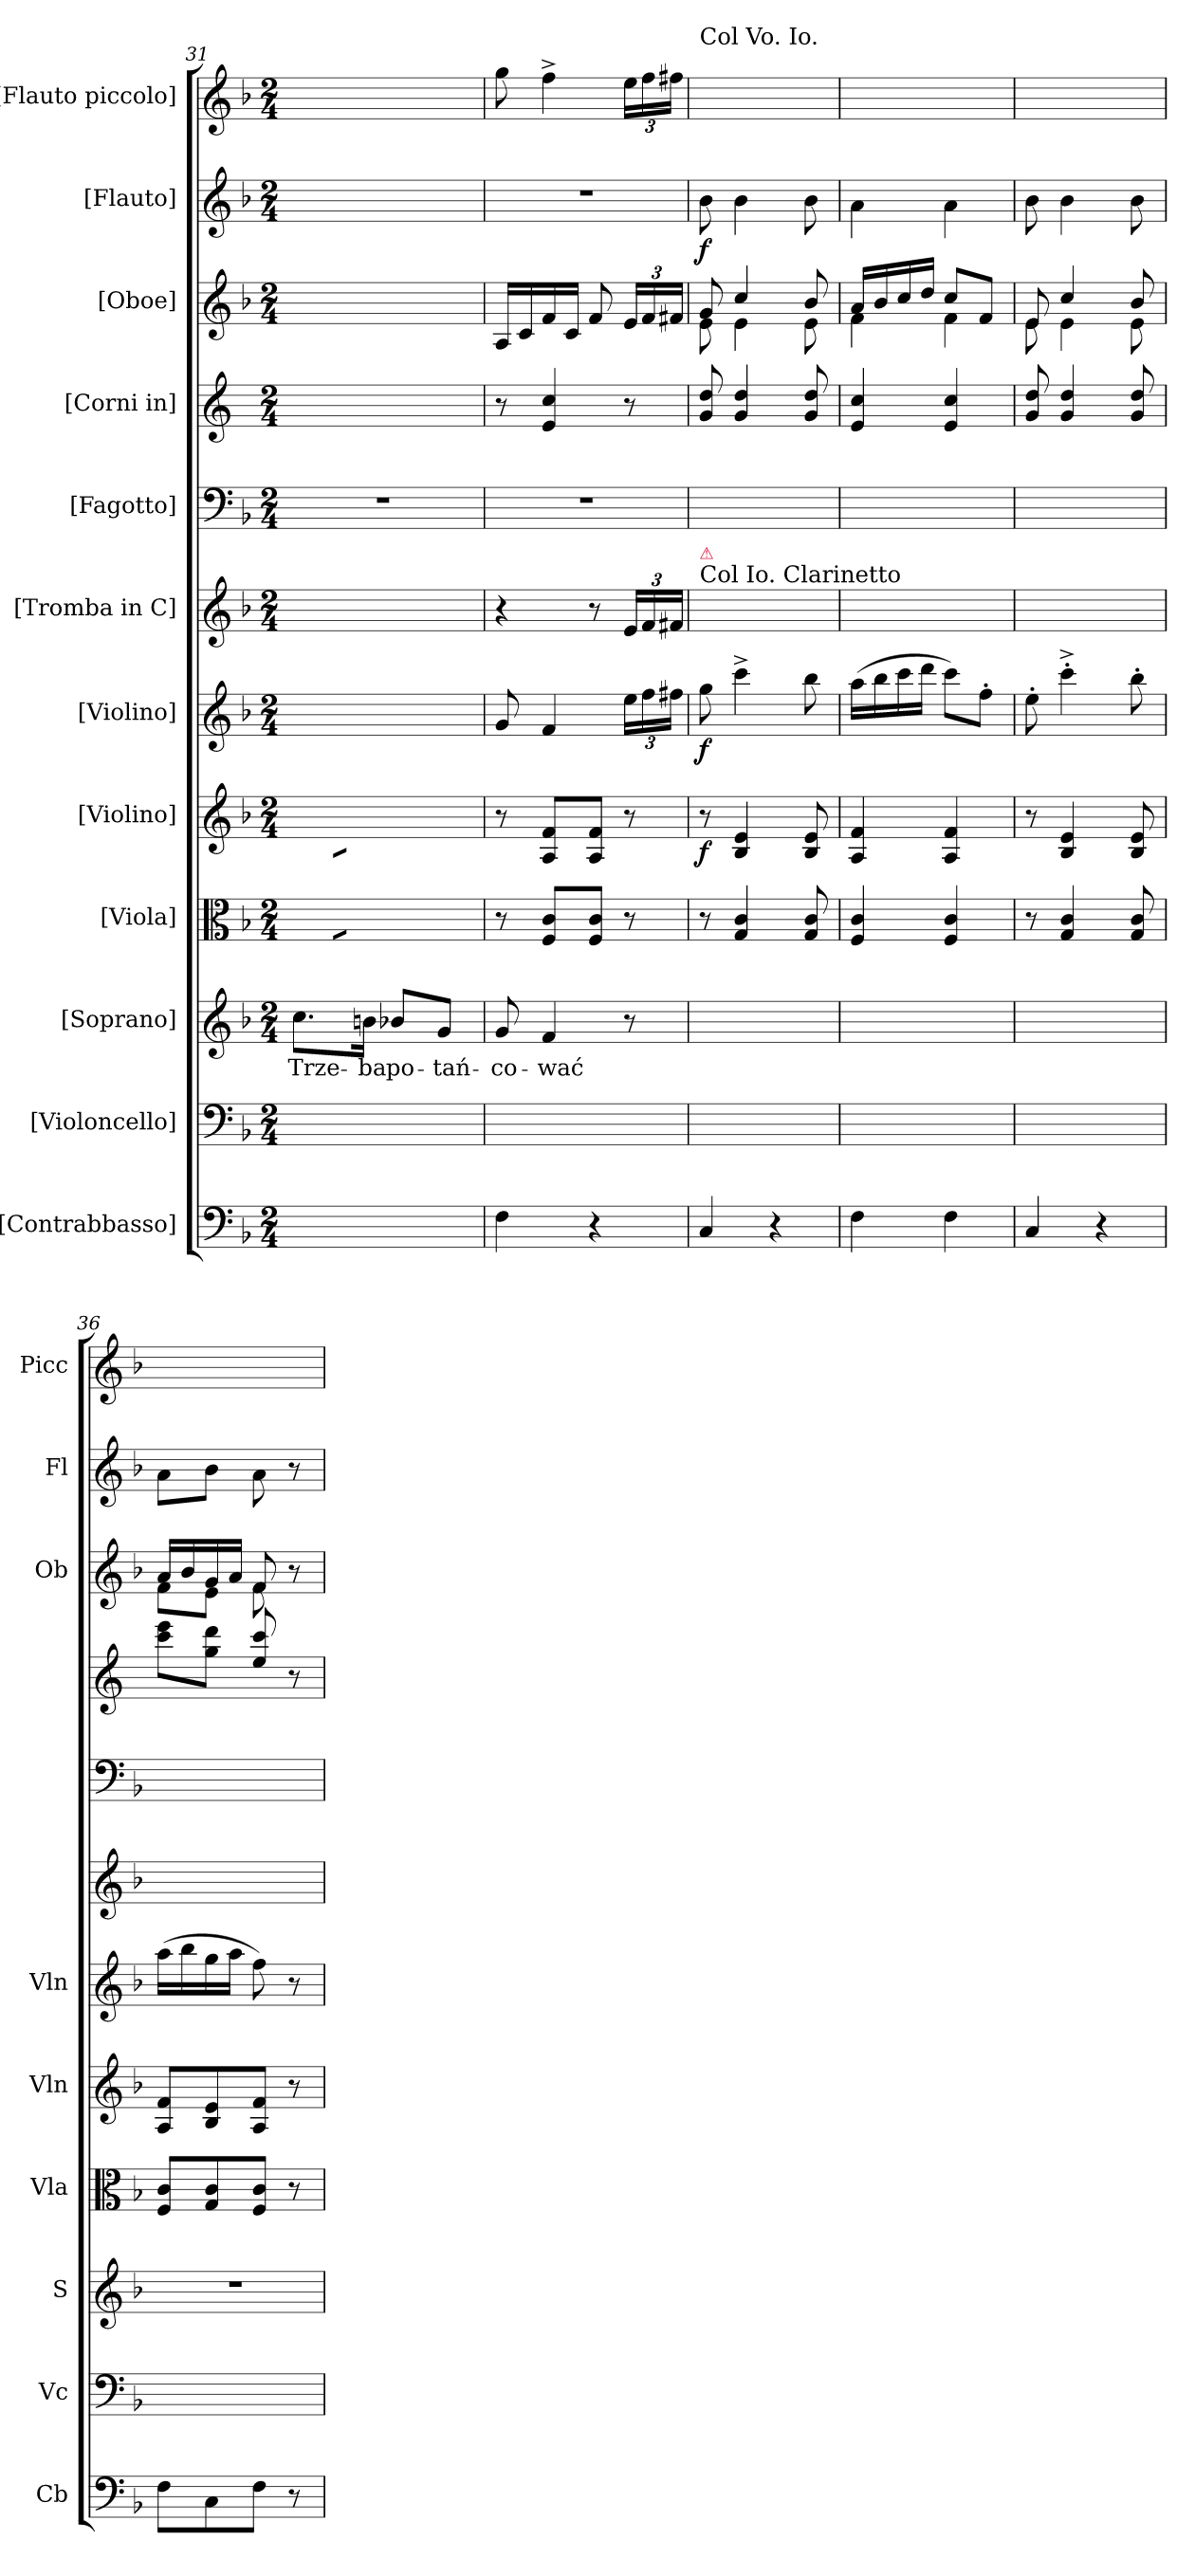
**kern	**kern	**kern	**text	**kern	**kern	**dynam	**kern	**dynam	**kern	**kern	**kern	**kern	**kern	**dynam	**kern
*part12	*part11	*part10	*part10	*part9	*part8	*part8	*part7	*part7	*part6	*part5	*part4	*part3	*part2	*part2	*part1
*staff12	*staff11	*staff10	*staff10	*staff9	*staff8	*staff8	*staff7	*staff7	*staff6	*staff5	*staff4	*staff3	*staff2	*staff2	*staff1
*I"[Contrabbasso]	*I"[Violoncello]	*I"[Soprano]	*	*I"[Viola]	*I"[Violino]	*	*I"[Violino]	*	*I"[Tromba in C]	*I"[Fagotto]	*I"[Corni in]	*I"[Oboe]	*I"[Flauto]	*	*I"[Flauto piccolo]
*I'Cb	*I'Vc	*I'S	*	*I'Vla	*I'Vln	*	*I'Vln	*	*	*	*	*I'Ob	*I'Fl	*	*I'Picc
*clefF4	*clefF4	*clefG2	*	*clefC3	*clefG2	*	*clefG2	*	*clefG2	*clefF4	*clefG2	*clefG2	*clefG2	*	*clefG2
*	*	*	*	*	*	*	*	*	*	*	*ITrd4c7	*	*	*	*
*k[b-]	*k[b-]	*k[b-]	*	*k[b-]	*k[b-]	*	*k[b-]	*	*k[b-]	*k[b-]	*k[b-]	*k[b-]	*k[b-]	*	*k[b-]
*M2/4	*M2/4	*M2/4	*	*M2/4	*M2/4	*	*M2/4	*	*M2/4	*M2/4	*M2/4	*M2/4	*M2/4	*	*M2/4
=31	=31	=31	=31	=31	=31	=31	=31	=31	=31	=31	=31	=31	=31	=31	=31
4C/yy	4C/yy	8.cc\L	Trze-	8ryy	8ryy	.	8.cc\Lyy]	.	2ryy	2r	2cyy/ 2gyy/	16B-/LLyy	2ryy	.	8ccc\Lyy
.	.	.	.	.	.	.	.	.	.	.	.	16c/yy	.	.	.
*	*	*	*	*tremolo	*	*	*	*	*	*	*	*	*	*	*
*	*	*	*	*	*tremolo	*	*	*	*	*	*	*	*	*	*
.	.	.	.	8Gyy/ 8cyy/L	8B-yy/ 8eyy/L	.	.	.	.	.	.	16e/yy	.	.	8bbn\Jyy
.	.	16bn\Jk	-ba	.	.	.	16bnJkyy	.	.	.	.	16c/JJyy	.	.	.
4ryy	4ryy	8b-X/L	po-	8Gyy/ 8cyy/	8B-yy/ 8eyy/	.	8b-X'/Lyy	.	.	.	.	16B-/LLyy	.	.	8bb-X'\Lyy
.	.	.	.	.	.	.	.	.	.	.	.	16c/yy	.	.	.
.	.	8g/J	-tań-	8Gyy/ 8cyy/J	8B-yy/ 8eyy/J	.	8g'/Jyy	.	.	.	.	16e/yy	.	.	8gg'\Jyy
*	*	*	*	*	*Xtremolo	*	*	*	*	*	*	*	*	*	*
*	*	*	*	*Xtremolo	*	*	*	*	*	*	*	*	*	*	*
.	.	.	.	.	.	.	.	.	.	.	.	16c/JJyy	.	.	.
=32	=32	=32	=32	=32	=32	=32	=32	=32	=32	=32	=32	=32	=32	=32	=32
4F\	4F\yy	8g/	-co-	8r	8r	.	8g/	.	4r	2r	8r	16A/LL	2r	.	8gg\
.	.	.	.	.	.	.	.	.	.	.	.	16c/	.	.	.
.	.	4f/	-wać	8F/ 8c/L	8A/ 8f/L	.	4f/	.	.	.	4A/ 4f/	16f/	.	.	4ff^<\
.	.	.	.	.	.	.	.	.	.	.	.	16c/JJ	.	.	.
4r	4ryy	.	.	8F/ 8c/J	8A/ 8f/J	.	.	.	8r	.	.	8f/	.	.	.
.	.	8r	.	8r	8r	.	24ee\LL	.	24e/LL	.	8r	24e/LL	.	.	24ee\LL
.	.	.	.	.	.	.	24ff\	.	24f/	.	.	24f/	.	.	24ff\
.	.	.	.	.	.	.	24ff#X\JJ	.	24f#X/JJ	.	.	24f#X/JJ	.	.	24ff#X\JJ
=33	=33	=33	=33	=33	=33	=33	=33	=33	=33	=33	=33	=33	=33	=33	=33
*	*	*	*	*	*	*	*	*	*	*	*	*^	*	*	*
!	!	!	!	!	!	!	!	!	!	!	!	!	!	!	!	!LO:TX:a:t=Col Vo. Io.
!	!	!	!	!	!	!	!	!	!LO:TX:a:t=Col Io. Clarinetto	!	!	!	!	!	!	!
!	!	!	!	!	!	!	!	!	!LO:TX:a:color=crimson:t=⚠	!	!	!	!	!	!	!
4C/	4C/yy	2ryy	.	8r	8r	f	8gg\	f	8g/yy	2ryy	8c/ 8g/	8g/	8e\	8b-\	f	8gg\yy
.	.	.	.	4G/ 4c/	4B-/ 4e/	.	4ccc^<\	.	4cc/yy	.	4c/ 4g/	4cc/	4e\	4b-\	.	4ccc^<\yy
4r	4ryy	.	.	.	.	.	.	.	.	.	.	.	.	.	.	.
.	.	.	.	8G/ 8c/	8B-/ 8e/	.	8bb-\	.	8g/yy	.	8c/ 8g/	8b-/	8e\	8b-\	.	8bb-\yy
=34	=34	=34	=34	=34	=34	=34	=34	=34	=34	=34	=34	=34	=34	=34	=34	=34
4F\	4F\yy	2ryy	.	4F/ 4c/	4A/ 4f/	.	(16aa\LL	.	16aLLyy	2ryy	4A/ 4f/	16a/LL	4f\	4a\	.	16aa\LLyy
.	.	.	.	.	.	.	16bb-\	.	16b-yy	.	.	16b-/	.	.	.	16bb-\yy
.	.	.	.	.	.	.	16ccc\	.	16ccyy	.	.	16cc/	.	.	.	16ccc\yy
.	.	.	.	.	.	.	16ddd\JJ	.	16ddJJyy	.	.	16dd/JJ	.	.	.	16ddd\JJyy
4F\	4F\yy	.	.	4F/ 4c/	4A/ 4f/	.	8ccc\L)	.	8ccLyy	.	4A/ 4f/	8cc/L	4f\	4a\	.	8ccc\Lyy
.	.	.	.	.	.	.	8ff'\J	.	8fJyy	.	.	8f/J	.	.	.	8ff'\Jyy
=35	=35	=35	=35	=35	=35	=35	=35	=35	=35	=35	=35	=35	=35	=35	=35	=35
4C/	4C/yy	2ryy	.	8r	8r	.	8ee'\	.	8eyy	2ryy	8c/ 8g/	8e/	8e\	8b-\	.	8ee'\yy
.	.	.	.	4G/ 4c/	4B-/ 4e/	.	4ccc'^<\	.	4ccyy	.	4c/ 4g/	4cc/	4e\	4b-\	.	4ccc'^<\yy
4r	4ryy	.	.	.	.	.	.	.	.	.	.	.	.	.	.	.
.	.	.	.	8G/ 8c/	8B-/ 8e/	.	8bb-'\	.	8b-yy	.	8c/ 8g/	8b-/	8e\	8b-\	.	8bb-'\yy
=36	=36	=36	=36	=36	=36	=36	=36	=36	=36	=36	=36	=36	=36	=36	=36	=36
8F\L	8F\Lyy	2r	.	8F/ 8c/L	8A/ 8f/L	.	(16aa\LL	.	16aLLyy	2ryy	8ff\ 8aa\L	16a/LL	8f\L	8a\L	.	16aa/LLyy
.	.	.	.	.	.	.	16bb-\	.	16b-yy	.	.	16b-/	.	.	.	16bb-/yy
8C\	8C\yy	.	.	8G/ 8c/	8B-/ 8e/	.	16gg\	.	16gyy	.	8cc\ 8gg\J	16g/	8e\J	8b-\J	.	16gg/yy
.	.	.	.	.	.	.	16aa\JJ	.	16aJJyy	.	.	16a/JJ	.	.	.	16aa/JJyy
8F\J	8F\Jyy	.	.	8F/ 8c/J	8A/ 8f/J	.	8ff\)	.	8fyy	.	8a/ 8ff/	8f/	8f\	8a\	.	8ff/yy
8r	8ryy	.	.	8r	8r	.	8r	.	8ryy	.	8r	8r	8ryy	8r	.	8ryy
*	*	*	*	*	*	*	*	*	*	*	*	*v	*v	*	*	*
=	=	=	=	=	=	=	=	=	=	=	=	=	=	=	=
*-	*-	*-	*-	*-	*-	*-	*-	*-	*-	*-	*-	*-	*-	*-	*-
